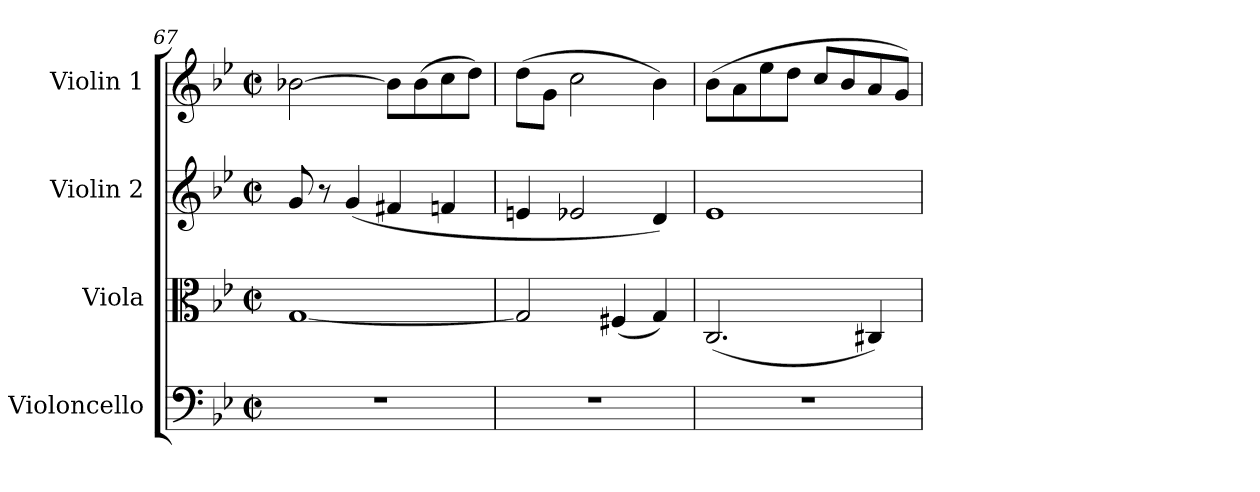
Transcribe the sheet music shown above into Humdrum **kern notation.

**kern	**kern	**kern	**kern
*part4	*part3	*part2	*part1
*staff4	*staff3	*staff2	*staff1
*I"Violoncello	*I"Viola	*I"Violin 2	*I"Violin 1
*I'Vc	*I'Vla	*I'Vln	*I'Vln
*clefF4	*clefC3	*clefG2	*clefG2
*k[b-e-]	*k[b-e-]	*k[b-e-]	*k[b-e-]
*M2/2	*M2/2	*M2/2	*M2/2
*met(c|)	*met(c|)	*met(c|)	*met(c|)
=67	=67	=67	=67
1r	[1G	8g/	[>2b-X\
.	.	8r	.
.	.	(<4g/	.
.	.	4f#X/	8b-\L]
.	.	.	(8b-\
.	.	4fn/	8cc\
.	.	.	8dd\J)
=68	=68	=68	=68
1r	2G/]	4en/	(8dd\L
.	.	.	8g\J
.	.	2e-X/	2cc\
.	(<4F#X/	.	.
.	4G/)	4d/)	4b-\)
=69	=69	=69	=69
1r	(2.C/	1e-	(8b-\L
.	.	.	8a\
.	.	.	8ee-\
.	.	.	8dd\J
.	.	.	8cc/L
.	.	.	8b-/
.	4C#X/)	.	8a/
.	.	.	8g/J)
=	=	=	=
*-	*-	*-	*-
